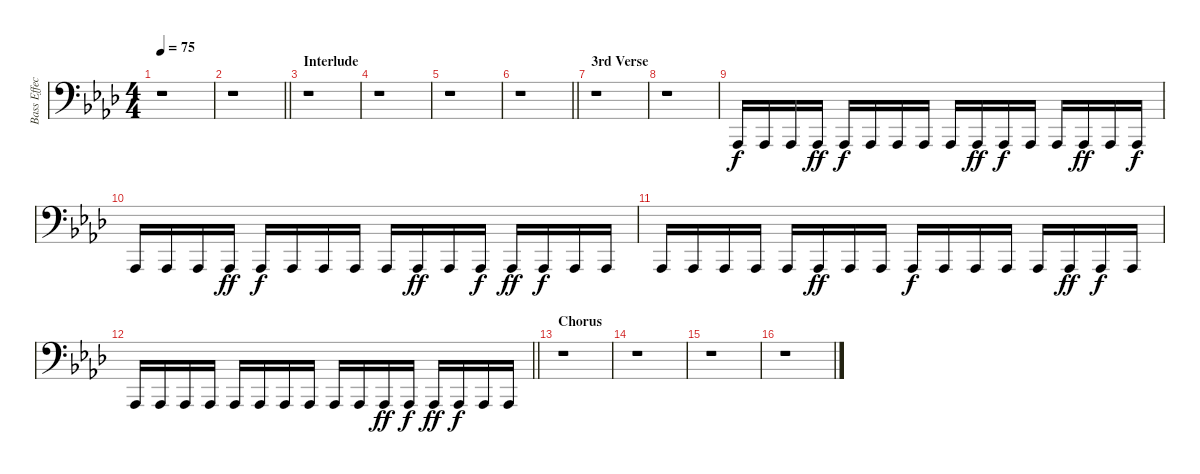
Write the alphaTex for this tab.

\track ("Bass Effect" "Bass Effec") {instrument dulcimer}
\staff {score}
\tuning (G2 D2 A1 E1) {hide}
\ts (4 4)
\tempo 75
\clef f4
\ks fminor
r.1{dy f} |
\barLineRight lightlight
r.1 |
\section ("" "Interlude")
r.1 |
r.1 |
r.1 |
\barLineRight lightlight
r.1 |
\section ("" "3rd Verse")
r.1 |
r.1 |
4.4.16 4.4.16 4.4.16 4.4.16{dy ff} 4.4.16{dy f} 4.4.16 4.4.16 4.4.16 4.4.16 4.4.16{dy ff} 4.4.16{dy f} 4.4.16 4.4.16 4.4.16{dy ff} 4.4.16 4.4.16{dy f} |
4.4.16 4.4.16 4.4.16 4.4.16{dy ff} 4.4.16{dy f} 4.4.16 4.4.16 4.4.16 4.4.16 4.4.16{dy ff} 4.4.16 4.4.16{dy f} 4.4.16{dy ff} 4.4.16{dy f} 4.4.16 4.4.16 |
4.4.16 4.4.16 4.4.16 4.4.16 4.4.16 4.4.16{dy ff} 4.4.16 4.4.16 4.4.16{dy f} 4.4.16 4.4.16 4.4.16 4.4.16 4.4.16{dy ff} 4.4.16{dy f} 4.4.16 |
\barLineRight lightlight
4.4.16 4.4.16 4.4.16 4.4.16 4.4.16 4.4.16 4.4.16 4.4.16 4.4.16 4.4.16 4.4.16{dy ff} 4.4.16{dy f} 4.4.16{dy ff} 4.4.16{dy f} 4.4.16 4.4.16 |
\section ("" "Chorus")
r.1 |
r.1 |
r.1 |
r.1
